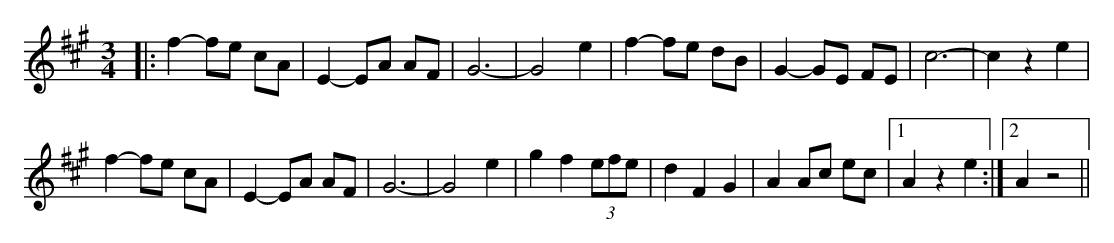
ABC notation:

X:1
M:3/4
K:A
|:f2- fe cA|E2- EA AF|G6-|G4 e2|f2- fe dB|G2- GE FE|c6-|c2 z2 e2|
f2- fe cA|E2- EA AF|G6-|G4 e2|g2 f2 (3efe|d2 F2 G2|A2 Ac ec|1 A2 z2 e2:|2 A2 z4||
